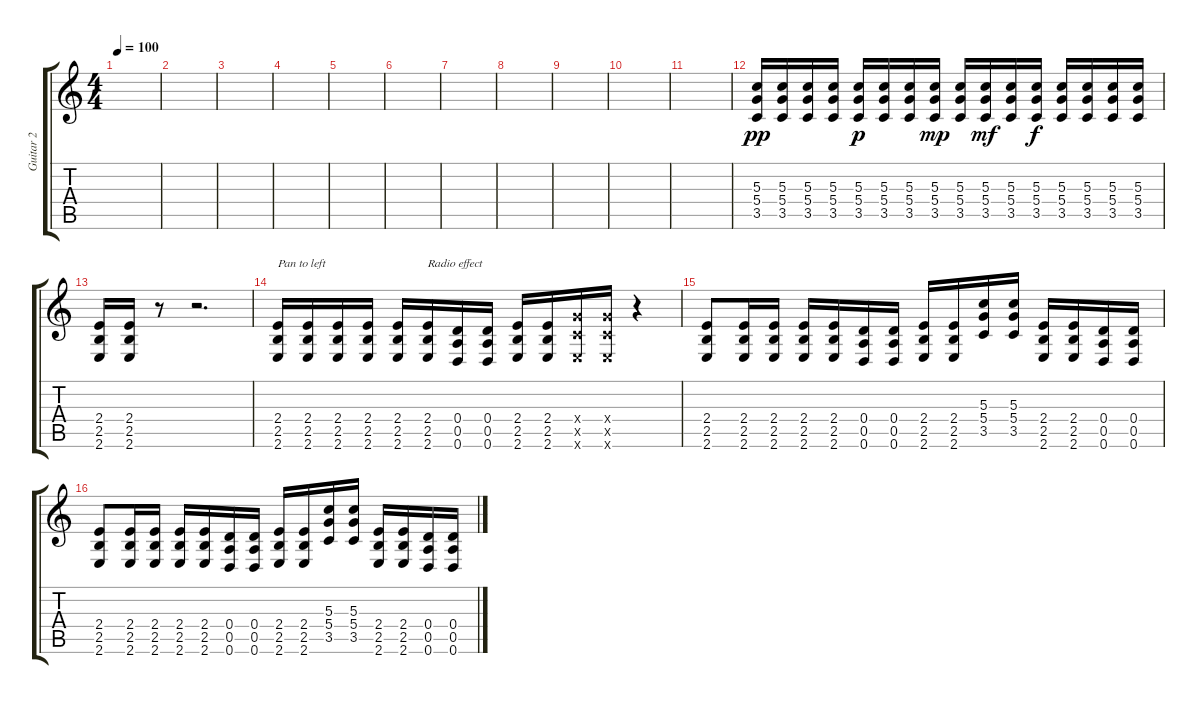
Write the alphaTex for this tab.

\track ("Guitar 2" "Guitar 2") {instrument overdrivenguitar}
\staff {score tabs}
\tuning (E4 B3 G3 D3 A2 D2) {hide}
\ts (4 4)
\tempo 100
\clef g2
\ks c
|
|
|
|
|
|
|
|
|
|
|
(5.3 5.4 3.5).16{dy pp} (5.3 5.4 3.5).16 (5.3 5.4 3.5).16 (5.3 5.4 3.5).16 (5.3 5.4 3.5).16{dy p} (5.3 5.4 3.5).16 (5.3 5.4 3.5).16 (5.3 5.4 3.5).16{dy mp} (5.3 5.4 3.5).16 (5.3 5.4 3.5).16{dy mf} (5.3 5.4 3.5).16 (5.3 5.4 3.5).16{dy f} (5.3 5.4 3.5).16 (5.3 5.4 3.5).16 (5.3 5.4 3.5).16 (5.3 5.4 3.5).16 |
(2.4 2.5 2.6).16 (2.4 2.5 2.6).16 r.8 r.2{d} |
(2.4 2.5 2.6).16{txt "Pan to left" balance 0} (2.4 2.5 2.6).16 (2.4 2.5 2.6).16 (2.4 2.5 2.6).16 (2.4 2.5 2.6).16 (2.4 2.5 2.6).16{txt "Radio effect"} (0.4 0.5 0.6).16 (0.4 0.5 0.6).16 (2.4 2.5 2.6).16 (2.4 2.5 2.6).16 (5.4{x} 3.5{x} 2.6{x}).16 (5.4{x} 3.5{x} 2.6{x}).16 r.4 |
(2.4 2.5 2.6).8 (2.4 2.5 2.6).16 (2.4 2.5 2.6).16 (2.4 2.5 2.6).16 (2.4 2.5 2.6).16 (0.4 0.5 0.6).16 (0.4 0.5 0.6).16 (2.4 2.5 2.6).16 (2.4 2.5 2.6).16 (5.3 5.4 3.5).16 (5.3 5.4 3.5).16 (2.4 2.5 2.6).16 (2.4 2.5 2.6).16 (0.4 0.5 0.6).16 (0.4 0.5 0.6).16 |
(2.4 2.5 2.6).8 (2.4 2.5 2.6).16 (2.4 2.5 2.6).16 (2.4 2.5 2.6).16 (2.4 2.5 2.6).16 (0.4 0.5 0.6).16 (0.4 0.5 0.6).16 (2.4 2.5 2.6).16 (2.4 2.5 2.6).16 (5.3 5.4 3.5).16 (5.3 5.4 3.5).16 (2.4 2.5 2.6).16 (2.4 2.5 2.6).16 (0.4 0.5 0.6).16 (0.4 0.5 0.6).16
